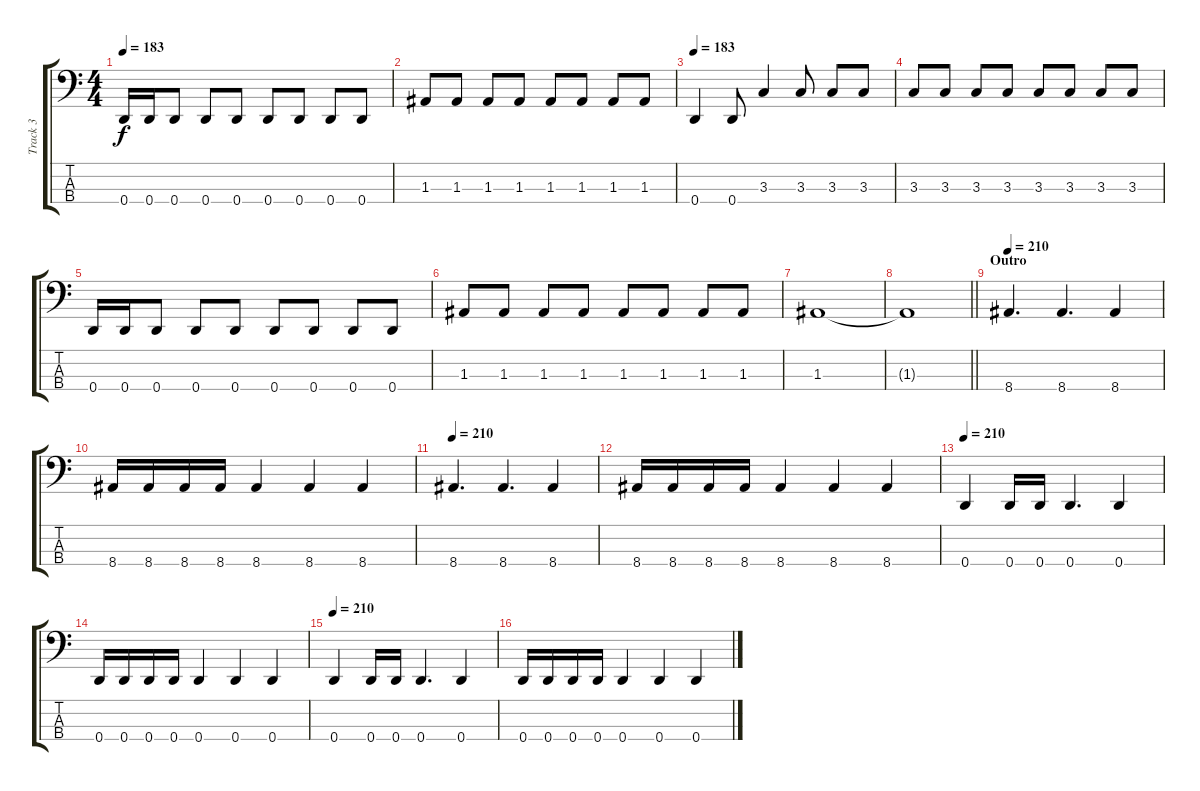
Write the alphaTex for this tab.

\track ("Track 3" "Track 3") {instrument electricbasspick}
\staff {score tabs}
\tuning (G2 D2 A1 D1) {hide}
\ts (4 4)
\tempo 183
\clef f4
\ks c
0.4.16{dy f} 0.4.16 0.4.8 0.4.8 0.4.8 0.4.8 0.4.8 0.4.8 0.4.8 |
1.3.8 1.3.8 1.3.8 1.3.8 1.3.8 1.3.8 1.3.8 1.3.8 |
\tempo 183
0.4.4 0.4.8 3.3.4 3.3.8 3.3.8 3.3.8 |
3.3.8 3.3.8 3.3.8 3.3.8 3.3.8 3.3.8 3.3.8 3.3.8 |
0.4.16 0.4.16 0.4.8 0.4.8 0.4.8 0.4.8 0.4.8 0.4.8 0.4.8 |
1.3.8 1.3.8 1.3.8 1.3.8 1.3.8 1.3.8 1.3.8 1.3.8 |
1.3.1 |
\barLineRight lightlight
1.3{t}.1 |
\section ("" "Outro")
\tempo 210
8.4.4{d} 8.4.4{d} 8.4.4 |
8.4.16 8.4.16 8.4.16 8.4.16 8.4.4 8.4.4 8.4.4 |
\tempo 210
8.4.4{d} 8.4.4{d} 8.4.4 |
8.4.16 8.4.16 8.4.16 8.4.16 8.4.4 8.4.4 8.4.4 |
\tempo 210
0.4.4 0.4.16 0.4.16 0.4.4{d} 0.4.4 |
0.4.16 0.4.16 0.4.16 0.4.16 0.4.4 0.4.4 0.4.4 |
\tempo 210
0.4.4 0.4.16 0.4.16 0.4.4{d} 0.4.4 |
0.4.16 0.4.16 0.4.16 0.4.16 0.4.4 0.4.4 0.4.4
